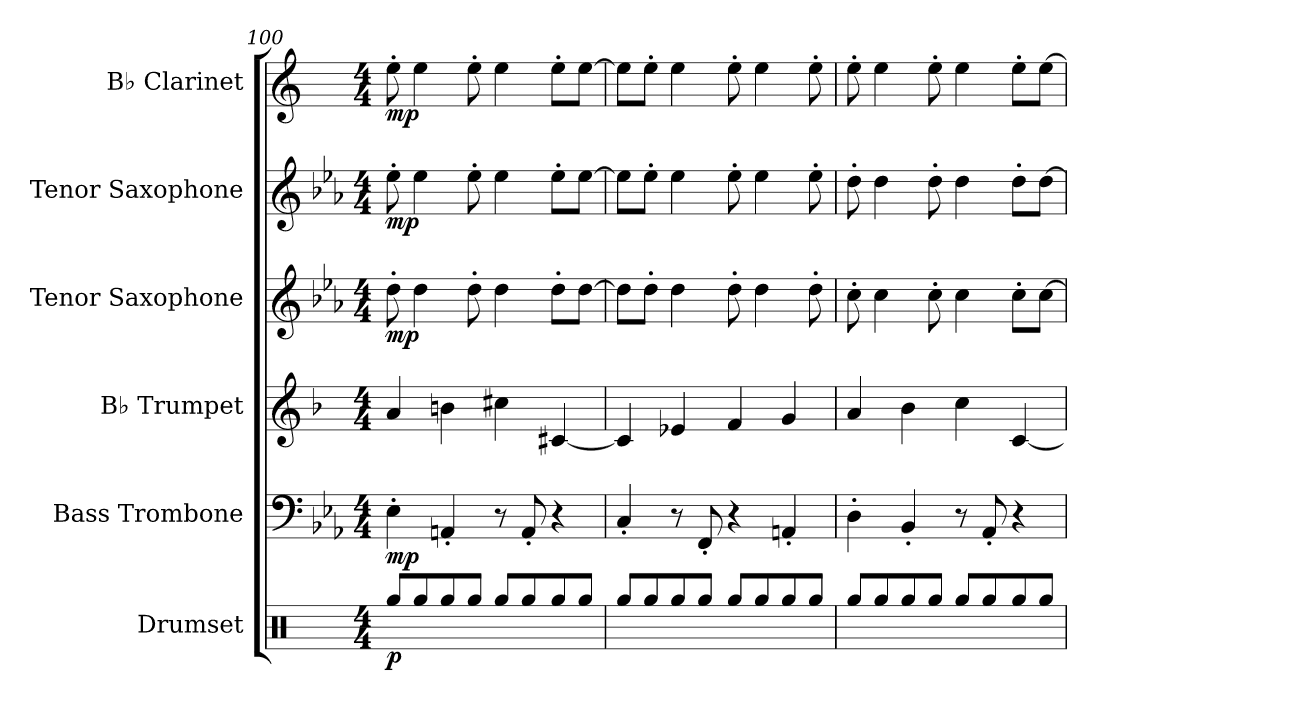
**kern	**dynam	**kern	**dynam	**kern	**kern	**dynam	**kern	**dynam	**kern	**dynam
*part6	*part6	*part5	*part5	*part4	*part3	*part3	*part2	*part2	*part1	*part1
*staff6	*staff6	*staff5	*staff5	*staff4	*staff3	*staff3	*staff2	*staff2	*staff1	*staff1
*I"Drumset	*	*I"Bass Trombone	*	*I"B♭ Trumpet	*I"Tenor Saxophone	*	*I"Tenor Saxophone	*	*I"B♭ Clarinet	*
*I'D. Set	*	*I'B. Tbn.	*	*I'B♭ Tpt.	*I'T. Sax.	*	*I'T. Sax.	*	*I'B♭ Cl.	*
!!LO:PB:g=z
*clefX	*	*clefF4	*	*clefG2	*clefG2	*	*clefG2	*	*clefG2	*
*	*	*	*	*ITrd1c2	*ITrd8c14	*	*ITrd8c14	*	*ITrd5c9	*
*k[]	*	*k[b-e-a-]	*	*k[b-e-a-]	*k[b-e-a-]	*	*k[b-e-a-]	*	*k[b-e-a-]	*
*M4/4	*	*M4/4	*	*M4/4	*M4/4	*	*M4/4	*	*M4/4	*
*MM130	*	*MM130	*	*MM130	*MM130	*	*MM130	*	*MM130	*
=100	=100	=100	=100	=100	=100	=100	=100	=100	=100	=100
!	!LO:DY:b	!	!LO:DY:b	!	!	!LO:DY:b	!	!LO:DY:b	!	!LO:DY:b
8Rgg/L	p	4E-'\	mp	4g/	8d'\	mp	8e-'\	mp	8g'\	mp
8Rgg/	.	.	.	.	4d\	.	4e-\	.	4g\	.
8Rgg/	.	4AAn'/	.	4an\	.	.	.	.	.	.
8Rgg/J	.	.	.	.	8d'\	.	8e-'\	.	8g'\	.
8Rgg/L	.	8r	.	4bn\	4d\	.	4e-\	.	4g\	.
8Rgg/	.	8AA'/	.	.	.	.	.	.	.	.
8Rgg/	.	4r	.	[4Bn/	8d'\L	.	8e-'\L	.	8g'\L	.
8Rgg/J	.	.	.	.	[8d\J	.	[8e-\J	.	[8g\J	.
=101	=101	=101	=101	=101	=101	=101	=101	=101	=101	=101
8Rgg/L	.	4C'/	.	4B/]	8d\L]	.	8e-\L]	.	8g\L]	.
8Rgg/	.	.	.	.	8d'\J	.	8e-'\J	.	8g'\J	.
8Rgg/	.	8r	.	4d-X/	4d\	.	4e-\	.	4g\	.
8Rgg/J	.	8FF'/	.	.	.	.	.	.	.	.
8Rgg/L	.	4r	.	4e-/	8d'\	.	8e-'\	.	8g'\	.
8Rgg/	.	.	.	.	4d\	.	4e-\	.	4g\	.
8Rgg/	.	4AAn'/	.	4f/	.	.	.	.	.	.
8Rgg/J	.	.	.	.	8d'\	.	8e-'\	.	8g'\	.
=102	=102	=102	=102	=102	=102	=102	=102	=102	=102	=102
8Rgg/L	.	4D'\	.	4g/	8c'\	.	8d'\	.	8g'\	.
8Rgg/	.	.	.	.	4c\	.	4d\	.	4g\	.
8Rgg/	.	4BB-'/	.	4a-\	.	.	.	.	.	.
8Rgg/J	.	.	.	.	8c'\	.	8d'\	.	8g'\	.
8Rgg/L	.	8r	.	4b-\	4c\	.	4d\	.	4g\	.
8Rgg/	.	8AA-'/	.	.	.	.	.	.	.	.
8Rgg/	.	4r	.	[4B-/	8c'\L	.	8d'\L	.	8g'\L	.
8Rgg/J	.	.	.	.	[8c\J	.	[8d\J	.	[8g\J	.
=	=	=	=	=	=	=	=	=	=	=
*-	*-	*-	*-	*-	*-	*-	*-	*-	*-	*-
